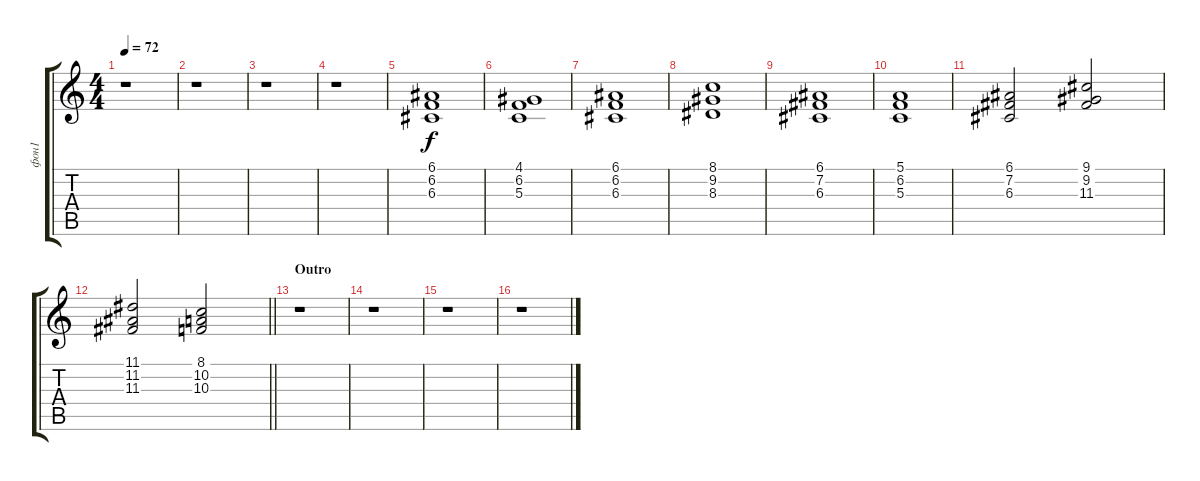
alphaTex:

\track ("фон1" "фон1") {instrument stringensemble2}
\staff {score tabs}
\tuning (E4 B3 G3 D3 A2 E2) {hide}
\ts (4 4)
\tempo 72
\clef g2
\ks c
r.1{dy f} |
r.1 |
r.1 |
r.1 |
(6.1 6.2 6.3).1 |
(4.1 6.2 5.3).1 |
(6.1 6.2 6.3).1 |
(8.1 9.2 8.3).1 |
(6.1 7.2 6.3).1 |
(5.1 6.2 5.3).1 |
(6.1 7.2 6.3).2 (9.1 9.2 11.3).2 |
\barLineRight lightlight
(11.1 11.2 11.3).2 (8.1 10.2 10.3).2 |
\section ("" "Outro")
r.1 |
r.1 |
r.1 |
r.1
